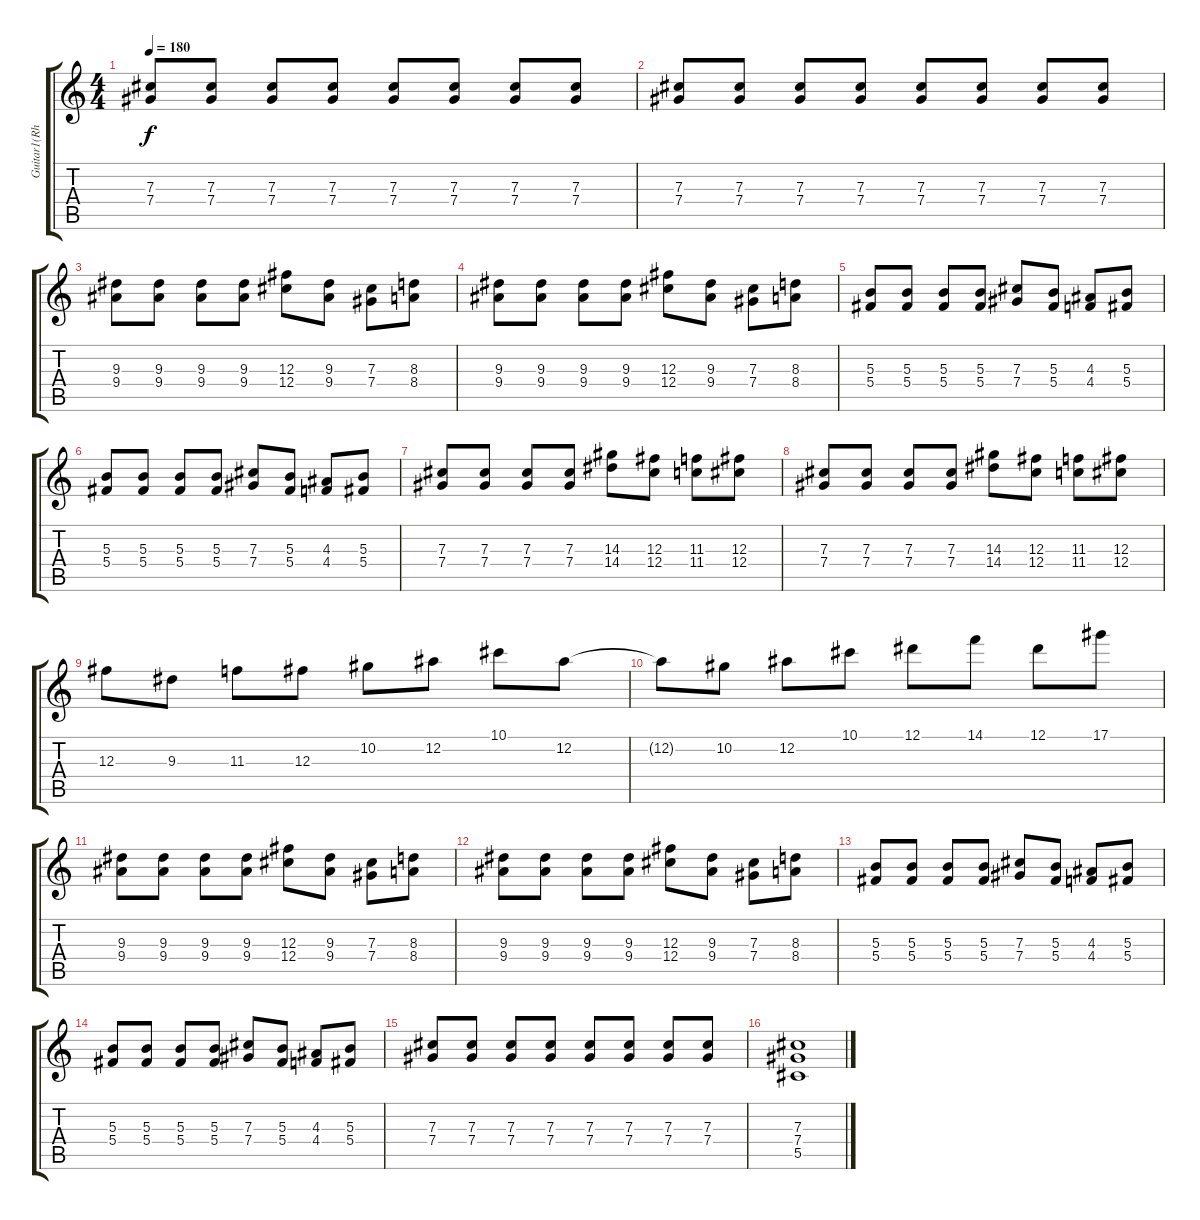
\track ("Guitar1(Rhythm)" "Guitar1(Rh") {instrument distortionguitar}
\staff {score tabs}
\tuning (Eb4 Bb3 Gb3 Db3 Ab2 Eb2) {hide}
\ts (4 4)
\tempo 180
\clef g2
\ks c
(7.3 7.4).8{dy f} (7.3 7.4).8 (7.3 7.4).8 (7.3 7.4).8 (7.3 7.4).8 (7.3 7.4).8 (7.3 7.4).8 (7.3 7.4).8 |
(7.3 7.4).8 (7.3 7.4).8 (7.3 7.4).8 (7.3 7.4).8 (7.3 7.4).8 (7.3 7.4).8 (7.3 7.4).8 (7.3 7.4).8 |
(9.3 9.4).8 (9.3 9.4).8 (9.3 9.4).8 (9.3 9.4).8 (12.3 12.4).8 (9.3 9.4).8 (7.3 7.4).8 (8.3 8.4).8 |
(9.3 9.4).8 (9.3 9.4).8 (9.3 9.4).8 (9.3 9.4).8 (12.3 12.4).8 (9.3 9.4).8 (7.3 7.4).8 (8.3 8.4).8 |
(5.3 5.4).8 (5.3 5.4).8 (5.3 5.4).8 (5.3 5.4).8 (7.3 7.4).8 (5.3 5.4).8 (4.3 4.4).8 (5.3 5.4).8 |
(5.3 5.4).8 (5.3 5.4).8 (5.3 5.4).8 (5.3 5.4).8 (7.3 7.4).8 (5.3 5.4).8 (4.3 4.4).8 (5.3 5.4).8 |
(7.3 7.4).8 (7.3 7.4).8 (7.3 7.4).8 (7.3 7.4).8 (14.3 14.4).8 (12.3 12.4).8 (11.3 11.4).8 (12.3 12.4).8 |
(7.3 7.4).8 (7.3 7.4).8 (7.3 7.4).8 (7.3 7.4).8 (14.3 14.4).8 (12.3 12.4).8 (11.3 11.4).8 (12.3 12.4).8 |
12.3.8 9.3.8 11.3.8 12.3.8 10.2.8 12.2.8 10.1.8 12.2.8 |
12.2{t}.8 10.2.8 12.2.8 10.1.8 12.1.8 14.1.8 12.1.8 17.1.8 |
(9.3 9.4).8 (9.3 9.4).8 (9.3 9.4).8 (9.3 9.4).8 (12.3 12.4).8 (9.3 9.4).8 (7.3 7.4).8 (8.3 8.4).8 |
(9.3 9.4).8 (9.3 9.4).8 (9.3 9.4).8 (9.3 9.4).8 (12.3 12.4).8 (9.3 9.4).8 (7.3 7.4).8 (8.3 8.4).8 |
(5.3 5.4).8 (5.3 5.4).8 (5.3 5.4).8 (5.3 5.4).8 (7.3 7.4).8 (5.3 5.4).8 (4.3 4.4).8 (5.3 5.4).8 |
(5.3 5.4).8 (5.3 5.4).8 (5.3 5.4).8 (5.3 5.4).8 (7.3 7.4).8 (5.3 5.4).8 (4.3 4.4).8 (5.3 5.4).8 |
(7.3 7.4).8 (7.3 7.4).8 (7.3 7.4).8 (7.3 7.4).8 (7.3 7.4).8 (7.3 7.4).8 (7.3 7.4).8 (7.3 7.4).8 |
(7.3 7.4 5.5).1
